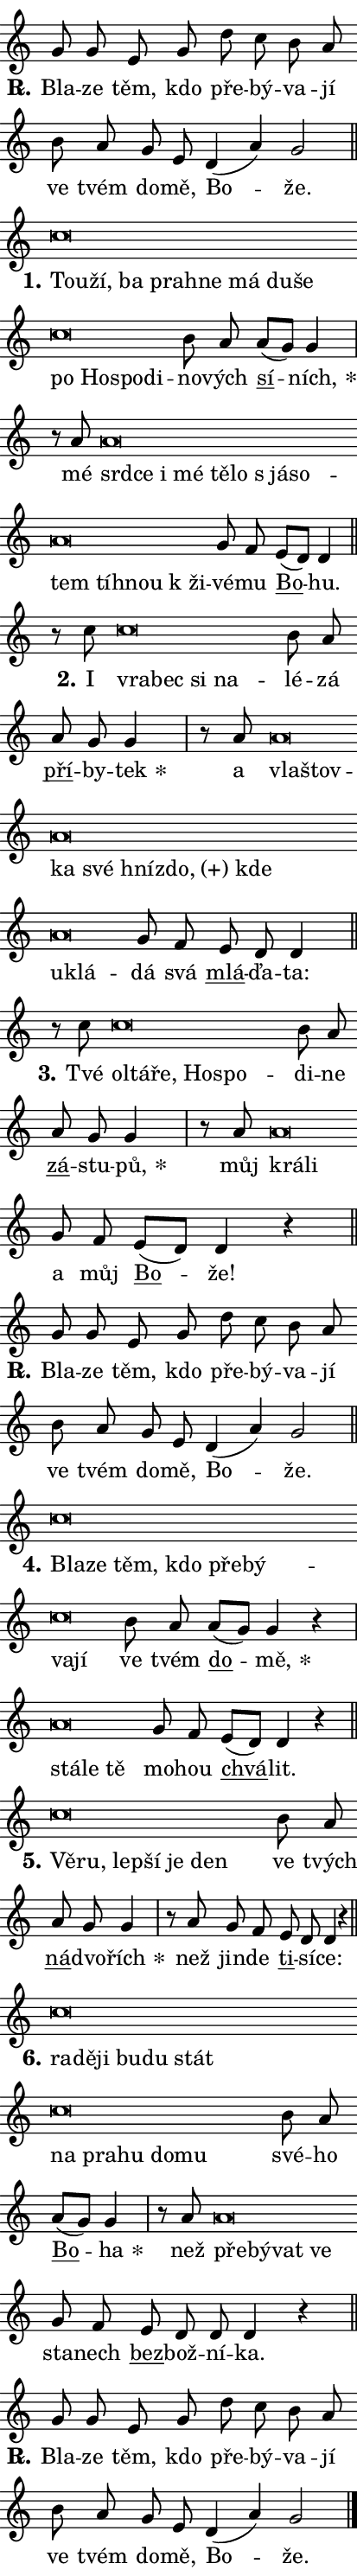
\version "2.24.0"
\header { tagline = "" }
\paper {
  indent = 0\cm
  top-margin = 0\cm
  right-margin = 0\cm
  bottom-margin = 0\cm
  left-margin = 0\cm
  paper-width = 7\cm
  page-breaking = #ly:one-page-breaking
  system-system-spacing.basic-distance = #11
  score-system-spacing.basic-distance = #11
  ragged-last = ##f
}


%% Author: Thomas Morley
%% https://lists.gnu.org/archive/html/lilypond-user/2020-05/msg00002.html
#(define (line-position grob)
"Returns position of @var[grob} in current system:
   @code{'start}, if at first time-step
   @code{'end}, if at last time-step
   @code{'middle} otherwise
"
  (let* ((col (ly:item-get-column grob))
         (ln (ly:grob-object col 'left-neighbor))
         (rn (ly:grob-object col 'right-neighbor))
         (col-to-check-left (if (ly:grob? ln) ln col))
         (col-to-check-right (if (ly:grob? rn) rn col))
         (break-dir-left
           (and
             (ly:grob-property col-to-check-left 'non-musical #f)
             (ly:item-break-dir col-to-check-left)))
         (break-dir-right
           (and
             (ly:grob-property col-to-check-right 'non-musical #f)
             (ly:item-break-dir col-to-check-right))))
        (cond ((eqv? 1 break-dir-left) 'start)
              ((eqv? -1 break-dir-right) 'end)
              (else 'middle))))

#(define (tranparent-at-line-position vctor)
  (lambda (grob)
  "Relying on @code{line-position} select the relevant enry from @var{vctor}.
Used to determine transparency,"
    (case (line-position grob)
      ((end) (not (vector-ref vctor 0)))
      ((middle) (not (vector-ref vctor 1)))
      ((start) (not (vector-ref vctor 2))))))

noteHeadBreakVisibility =
#(define-music-function (break-visibility)(vector?)
"Makes @code{NoteHead}s transparent relying on @var{break-visibility}"
#{
  \override NoteHead.transparent =
    #(tranparent-at-line-position break-visibility)
#})

#(define delete-ledgers-for-transparent-note-heads
  (lambda (grob)
    "Reads whether a @code{NoteHead} is transparent.
If so this @code{NoteHead} is removed from @code{'note-heads} from
@var{grob}, which is supposed to be @code{LedgerLineSpanner}.
As a result ledgers are not printed for this @code{NoteHead}"
    (let* ((nhds-array (ly:grob-object grob 'note-heads))
           (nhds-list
             (if (ly:grob-array? nhds-array)
                 (ly:grob-array->list nhds-array)
                 '()))
           ;; Relies on the transparent-property being done before
           ;; Staff.LedgerLineSpanner.after-line-breaking is executed.
           ;; This is fragile ...
           (to-keep
             (remove
               (lambda (nhd)
                 (ly:grob-property nhd 'transparent #f))
               nhds-list)))
      ;; TODO find a better method to iterate over grob-arrays, similiar
      ;; to filter/remove etc for lists
      ;; For now rebuilt from scratch
      (set! (ly:grob-object grob 'note-heads)  '())
      (for-each
        (lambda (nhd)
          (ly:pointer-group-interface::add-grob grob 'note-heads nhd))
        to-keep))))

hideNotes = {
  \noteHeadBreakVisibility #begin-of-line-visible
}
unHideNotes = {
  \noteHeadBreakVisibility #all-visible
}

% work-around for resetting accidentals
% https://lilypond.org/doc/v2.23/Documentation/notation/displaying-rhythms#unmetered-music
cadenzaMeasure = {
  \cadenzaOff
  \partial 1024 s1024
  \cadenzaOn
}

#(define-markup-command (accent layout props text) (markup?)
  "Underline accented syllable"
  (interpret-markup layout props
    #{\markup \override #'(offset . 4.3) \underline { #text }#}))

responsum = \markup \concat {
  "R" \hspace #-1.05 \path #0.1 #'((moveto 0 0.07) (lineto 0.9 0.8)) \hspace #0.05 "."
}

\layout {
    \context {
        \Staff
        \remove "Time_signature_engraver"
        \override LedgerLineSpanner.after-line-breaking = #delete-ledgers-for-transparent-note-heads
    }
    \context {
        \Voice {
            \override NoteHead.output-attributes = #'((class . "notehead"))
            \override Hairpin.height = #0.55
        }
    }
    \context {
        \Lyrics {
            \override StanzaNumber.output-attributes = #'((class . "stanzanumber"))
            \override LyricSpace.minimum-distance = #0.9
            \override LyricText.font-name = #"TeX Gyre Schola"
            \override LyricText.font-size = 1
            \override StanzaNumber.font-name = #"TeX Gyre Schola Bold"
            \override StanzaNumber.font-size = 1
        }
    }
}

% magnetic-lyrics.ily
%
%   written by
%     Jean Abou Samra <jean@abou-samra.fr>
%     Werner Lemberg <wl@gnu.org>
%
%   adapted by
%     Jiri Hon <jiri.hon@gmail.com>
%
% Version 2022-Apr-15

% https://www.mail-archive.com/lilypond-user@gnu.org/msg149350.html

#(define (Left_hyphen_pointer_engraver context)
   "Collect syllable-hyphen-syllable occurrences in lyrics and store
them in properties.  This engraver only looks to the left.  For
example, if the lyrics input is @code{foo -- bar}, it does the
following.

@itemize @bullet
@item
Set the @code{text} property of the @code{LyricHyphen} grob between
@q{foo} and @q{bar} to @code{foo}.

@item
Set the @code{left-hyphen} property of the @code{LyricText} grob with
text @q{foo} to the @code{LyricHyphen} grob between @q{foo} and
@q{bar}.
@end itemize

Use this auxiliary engraver in combination with the
@code{lyric-@/text::@/apply-@/magnetic-@/offset!} hook."
   (let ((hyphen #f)
         (text #f))
     (make-engraver
      (acknowledgers
       ((lyric-syllable-interface engraver grob source-engraver)
        (set! text grob)))
      (end-acknowledgers
       ((lyric-hyphen-interface engraver grob source-engraver)
        ;(when (not (grob::has-interface grob 'lyric-space-interface))
          (set! hyphen grob)));)
      ((stop-translation-timestep engraver)
       (when (and text hyphen)
         (ly:grob-set-object! text 'left-hyphen hyphen))
       (set! text #f)
       (set! hyphen #f)))))

#(define (lyric-text::apply-magnetic-offset! grob)
   "If the space between two syllables is less than the value in
property @code{LyricText@/.details@/.squash-threshold}, move the right
syllable to the left so that it gets concatenated with the left
syllable.

Use this function as a hook for
@code{LyricText@/.after-@/line-@/breaking} if the
@code{Left_@/hyphen_@/pointer_@/engraver} is active."
   (let ((hyphen (ly:grob-object grob 'left-hyphen #f)))
     (when hyphen
       (let ((left-text (ly:spanner-bound hyphen LEFT)))
         (when (grob::has-interface left-text 'lyric-syllable-interface)
           (let* ((common (ly:grob-common-refpoint grob left-text X))
                  (this-x-ext (ly:grob-extent grob common X))
                  (left-x-ext
                   (begin
                     ;; Trigger magnetism for left-text.
                     (ly:grob-property left-text 'after-line-breaking)
                     (ly:grob-extent left-text common X)))
                  ;; `delta` is the gap width between two syllables.
                  (delta (- (interval-start this-x-ext)
                            (interval-end left-x-ext)))
                  (details (ly:grob-property grob 'details))
                  (threshold (assoc-get 'squash-threshold details 0.2)))
             (when (< delta threshold)
               (let* (;; We have to manipulate the input text so that
                      ;; ligatures crossing syllable boundaries are not
                      ;; disabled.  For languages based on the Latin
                      ;; script this is essentially a beautification.
                      ;; However, for non-Western scripts it can be a
                      ;; necessity.
                      (lt (ly:grob-property left-text 'text))
                      (rt (ly:grob-property grob 'text))
                      (is-space (grob::has-interface hyphen 'lyric-space-interface))
                      (space (if is-space " " ""))
                      (space-markup (grob-interpret-markup grob " "))
                      (space-size (interval-length (ly:stencil-extent space-markup X)))
                      (extra-delta (if is-space space-size 0))
                      ;; Append new syllable.
                      (ltrt-space (if (and (string? lt) (string? rt))
                                (string-append lt space rt)
                                (make-concat-markup (list lt space rt))))
                      ;; Right-align `ltrt` to the right side.
                      (ltrt-space-markup (grob-interpret-markup
                               grob
                               (make-translate-markup
                                (cons (interval-length this-x-ext) 0)
                                (make-right-align-markup ltrt-space)))))
                 (begin
                   ;; Don't print `left-text`.
                   (ly:grob-set-property! left-text 'stencil #f)
                   ;; Set text and stencil (which holds all collected
                   ;; syllables so far) and shift it to the left.
                   (ly:grob-set-property! grob 'text ltrt-space)
                   (ly:grob-set-property! grob 'stencil ltrt-space-markup)
                   (ly:grob-translate-axis! grob (- (- delta extra-delta)) X))))))))))


#(define (lyric-hyphen::displace-bounds-first grob)
   ;; Make very sure this callback isn't triggered too early.
   (let ((left (ly:spanner-bound grob LEFT))
         (right (ly:spanner-bound grob RIGHT)))
     (ly:grob-property left 'after-line-breaking)
     (ly:grob-property right 'after-line-breaking)
     (ly:lyric-hyphen::print grob)))

squashThreshold = #0.4

\layout {
  \context {
    \Lyrics
    \consists #Left_hyphen_pointer_engraver
    \override LyricText.after-line-breaking =
      #lyric-text::apply-magnetic-offset!
    \override LyricHyphen.stencil = #lyric-hyphen::displace-bounds-first
    \override LyricText.details.squash-threshold = \squashThreshold
    \override LyricHyphen.minimum-distance = 0
    \override LyricHyphen.minimum-length = \squashThreshold
  }
}

squash = \override LyricText.details.squash-threshold = 9999
unSquash = \override LyricText.details.squash-threshold = \squashThreshold

left = \override LyricText.self-alignment-X = #LEFT
unLeft = \revert LyricText.self-alignment-X

starOffset = #(lambda (grob) 
                (let ((x_offset (ly:self-alignment-interface::aligned-on-x-parent grob)))
                  (if (= x_offset 0) 0 (+ x_offset 1.2))))

star = #(define-music-function (syllable)(string?)
"Append star separator at the end of a syllable"
#{
  \once \override LyricText.X-offset = #starOffset
  \lyricmode { \markup {
    #syllable
    \override #'((font-name . "TeX Gyre Schola Bold")) \hspace #0.2 \lower #0.65 \larger "*"
  } }
#})

starAccent = #(define-music-function (syllable)(string?)
"Append star separator at the end of a syllable and make accent"
#{
  \once \override LyricText.X-offset = #starOffset
  \lyricmode { \markup {
    \accent #syllable
    \override #'((font-name . "TeX Gyre Schola Bold")) \hspace #0.2 \lower #0.65 \larger "*"
  } }
#})

breath = #(define-music-function (syllable)(string?)
"Append breathing indicator at the end of a syllable"
#{
  \lyricmode { \markup { #syllable "+" } }
#})

optionalBreath = #(define-music-function (syllable)(string?)
"Append optional breathing indicator at the end of a syllable"
#{
  \lyricmode { \markup { #syllable "(+)" } }
#})


\score {
    <<
        \new Voice = "melody" { \cadenzaOn \key c \major \relative { g'8 g e g \bar "" d' c b a \bar "" b a g e \bar "" d4( a') g2 \cadenzaMeasure \bar "||" \break } }
        \new Lyrics \lyricsto "melody" { \lyricmode { \set stanza = \responsum
Bla -- ze těm, kdo pře -- bý -- va -- jí ve tvém do -- mě, Bo -- že. } }
    >>
    \layout {}
}

\score {
    <<
        \new Voice = "melody" { \cadenzaOn \key c \major \relative { c''\breve*1/16 \hideNotes \breve*1/16 \bar "" \breve*1/16 \bar "" \breve*1/16 \bar "" \breve*1/16 \bar "" \breve*1/16 \bar "" \breve*1/16 \bar "" \breve*1/16 \bar "" \breve*1/16 \bar "" \breve*1/16 \bar "" \breve*1/16 \breve*1/16 \bar "" \unHideNotes b8 a \bar "" a[( g)] g4 \cadenzaMeasure \bar "|" r8 a8 a\breve*1/16 \hideNotes \breve*1/16 \bar "" \breve*1/16 \bar "" \breve*1/16 \bar "" \breve*1/16 \bar "" \breve*1/16 \bar "" \breve*1/16 \bar "" \breve*1/16 \bar "" \breve*1/16 \bar "" \breve*1/16 \bar "" \breve*1/16 \breve*1/16 \bar "" \unHideNotes g8 f \bar "" e[( d)] d4 \cadenzaMeasure \bar "||" \break } }
        \new Lyrics \lyricsto "melody" { \lyricmode { \set stanza = "1."
\left Tou -- \squash ží, ba pra -- hne má du -- še po Ho -- spo -- di -- \unLeft \unSquash no -- vých \markup \accent sí -- \star ních, mé \left srd -- \squash ce i mé tě -- lo "s já" -- so -- tem tíh -- nou "k ži" -- \unLeft \unSquash vé -- mu \markup \accent Bo -- hu. } }
    >>
    \layout {}
}

\score {
    <<
        \new Voice = "melody" { \cadenzaOn \key c \major \relative { r8 c''8 c\breve*1/16 \hideNotes \breve*1/16 \bar "" \breve*1/16 \breve*1/16 \bar "" \unHideNotes b8 a \bar "" a g g4 \cadenzaMeasure \bar "|" r8 a8 a\breve*1/16 \hideNotes \breve*1/16 \bar "" \breve*1/16 \bar "" \breve*1/16 \bar "" \breve*1/16 \bar "" \breve*1/16 \bar "" \breve*1/16 \bar "" \breve*1/16 \breve*1/16 \bar "" \unHideNotes g8 f \bar "" e d d4 \cadenzaMeasure \bar "||" \break } }
        \new Lyrics \lyricsto "melody" { \lyricmode { \set stanza = "2."
I \left vra -- \squash bec si na -- \unLeft \unSquash lé -- zá \markup \accent pří -- by -- \star tek a \left vla -- \squash štov -- ka své hníz -- \optionalBreath do, kde u -- klá -- \unLeft \unSquash dá svá \markup \accent mlá -- ďa -- ta: } }
    >>
    \layout {}
}

\score {
    <<
        \new Voice = "melody" { \cadenzaOn \key c \major \relative { r8 c''8 c\breve*1/16 \hideNotes \breve*1/16 \bar "" \breve*1/16 \bar "" \breve*1/16 \breve*1/16 \bar "" \unHideNotes b8 a \bar "" a g g4 \cadenzaMeasure \bar "|" r8 a8 a\breve*1/16 \hideNotes \breve*1/16 \bar "" \unHideNotes g8 f \bar "" e[( d)] d4 r \cadenzaMeasure \bar "||" \break } }
        \new Lyrics \lyricsto "melody" { \lyricmode { \set stanza = "3."
Tvé \left ol -- \squash tá -- ře, Ho -- spo -- \unLeft \unSquash di -- ne \markup \accent zá -- stu -- \star pů, můj \left krá -- \squash li \unLeft \unSquash a můj \markup \accent Bo -- že! } }
    >>
    \layout {}
}

\score {
    <<
        \new Voice = "melody" { \cadenzaOn \key c \major \relative { g'8 g e g \bar "" d' c b a \bar "" b a g e \bar "" d4( a') g2 \cadenzaMeasure \bar "||" \break } }
        \new Lyrics \lyricsto "melody" { \lyricmode { \set stanza = \responsum
Bla -- ze těm, kdo pře -- bý -- va -- jí ve tvém do -- mě, Bo -- že. } }
    >>
    \layout {}
}

\score {
    <<
        \new Voice = "melody" { \cadenzaOn \key c \major \relative { c''\breve*1/16 \hideNotes \breve*1/16 \bar "" \breve*1/16 \bar "" \breve*1/16 \bar "" \breve*1/16 \bar "" \breve*1/16 \bar "" \breve*1/16 \breve*1/16 \bar "" \unHideNotes b8 a \bar "" a[( g)] g4 r \cadenzaMeasure \bar "|" a\breve*1/16 \hideNotes \breve*1/16 \breve*1/16 \bar "" \unHideNotes g8 f \bar "" e[( d)] d4 r \cadenzaMeasure \bar "||" \break } }
        \new Lyrics \lyricsto "melody" { \lyricmode { \set stanza = "4."
\left Bla -- \squash ze těm, kdo pře -- bý -- va -- jí \unLeft \unSquash ve tvém \markup \accent do -- \star mě, \left stá -- \squash le tě \unLeft \unSquash mo -- hou \markup \accent chvá -- lit. } }
    >>
    \layout {}
}

\score {
    <<
        \new Voice = "melody" { \cadenzaOn \key c \major \relative { c''\breve*1/16 \hideNotes \breve*1/16 \bar "" \breve*1/16 \bar "" \breve*1/16 \bar "" \breve*1/16 \breve*1/16 \bar "" \unHideNotes b8 a \bar "" a g g4 \cadenzaMeasure \bar "|" r8 a8 g8 f \bar "" e d d4 r \cadenzaMeasure \bar "||" \break } }
        \new Lyrics \lyricsto "melody" { \lyricmode { \set stanza = "5."
\left Vě -- \squash ru, lep -- ší je den \unLeft \unSquash ve tvých \markup \accent ná -- dvo -- \star řích než jin -- de \markup \accent ti -- sí -- ce: } }
    >>
    \layout {}
}

\score {
    <<
        \new Voice = "melody" { \cadenzaOn \key c \major \relative { c''\breve*1/16 \hideNotes \breve*1/16 \bar "" \breve*1/16 \bar "" \breve*1/16 \bar "" \breve*1/16 \bar "" \breve*1/16 \bar "" \breve*1/16 \bar "" \breve*1/16 \bar "" \breve*1/16 \bar "" \breve*1/16 \breve*1/16 \bar "" \unHideNotes b8 a \bar "" a[( g)] g4 \cadenzaMeasure \bar "|" r8 a8 a\breve*1/16 \hideNotes \breve*1/16 \bar "" \breve*1/16 \breve*1/16 \bar "" \unHideNotes g8 f \bar "" e d d d4 r \cadenzaMeasure \bar "||" \break } }
        \new Lyrics \lyricsto "melody" { \lyricmode { \set stanza = "6."
\left ra -- \squash dě -- ji bu -- du stát na pra -- hu do -- mu \unLeft \unSquash své -- ho \markup \accent Bo -- \star ha než \left pře -- \squash bý -- vat ve \unLeft \unSquash sta -- nech \markup \accent bez -- bož -- ní -- ka. } }
    >>
    \layout {}
}

\score {
    <<
        \new Voice = "melody" { \cadenzaOn \key c \major \relative { g'8 g e g \bar "" d' c b a \bar "" b a g e \bar "" d4( a') g2 \cadenzaMeasure \bar "||" \break } \bar "|." }
        \new Lyrics \lyricsto "melody" { \lyricmode { \set stanza = \responsum
Bla -- ze těm, kdo pře -- bý -- va -- jí ve tvém do -- mě, Bo -- že. } }
    >>
    \layout {}
}
